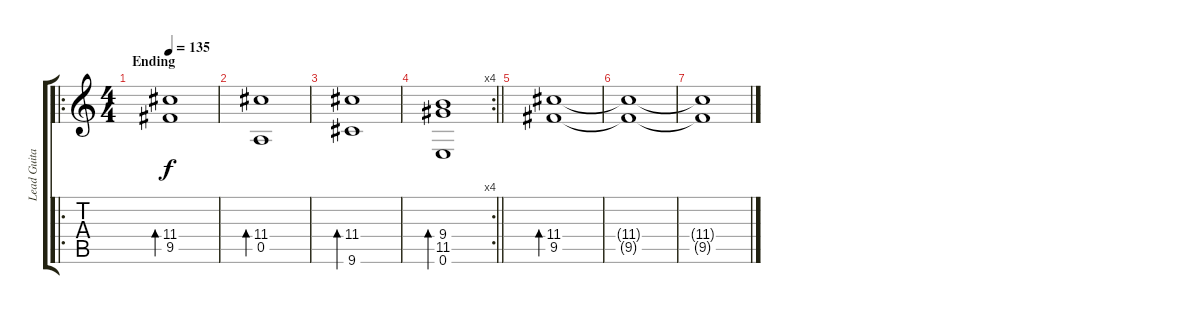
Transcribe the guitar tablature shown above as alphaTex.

\track ("Lead Guitar" "Lead Guita") {instrument distortionguitar}
\staff {score tabs}
\tuning (E4 B3 G3 D3 A2 E2) {hide}
\ro
\ts (4 4)
\section ("" "Ending")
\tempo 135
\clef g2
\ks c
(11.4 9.5).1{bd 120 dy f instrument electricguitarjazz} |
(11.4 0.5).1{bd 120} |
(11.4 9.6).1{bd 120} |
\rc 4
\barLineRight lightlight
(9.4 11.5 0.6).1{bd 120} |
(11.4 9.5).1{bd 120} |
(11.4{t} 9.5{t}).1 |
(11.4{t} 9.5{t}).1
